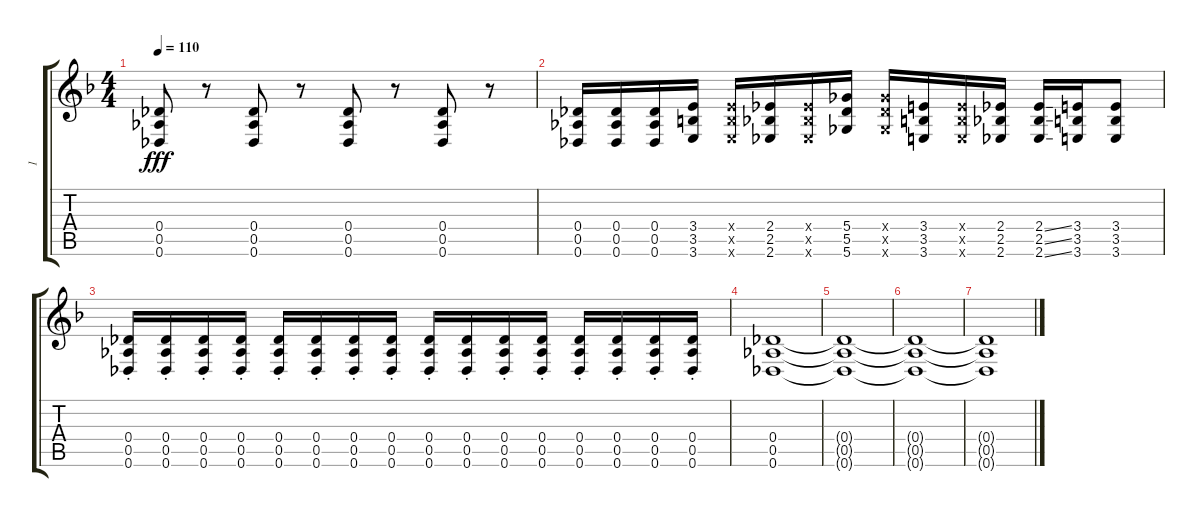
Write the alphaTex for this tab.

\track ("1" "1") {instrument distortionguitar}
\staff {score tabs}
\tuning (Eb4 Bb3 Gb3 Db3 Ab2 Db2) {hide}
\ts (4 4)
\tempo 110
\clef g2
\ks f
(0.4 0.5 0.6).8{dy fff} r.8 (0.4 0.5 0.6).8 r.8 (0.4 0.5 0.6).8 r.8 (0.4 0.5 0.6).8 r.8 |
(0.4 0.5 0.6).16 (0.4 0.5 0.6).16 (0.4 0.5 0.6).16 (3.4 3.5 3.6).16 (3.4{x} 3.5{x} 3.6{x}).16 (2.4 2.5 2.6).16 (2.4{x} 2.5{x} 2.6{x}).16 (5.4 5.5 5.6).16 (5.4{x} 5.5{x} 5.6{x}).16 (3.4 3.5 3.6).16 (3.4{x} 3.5{x} 3.6{x}).16 (2.4 2.5 2.6).16 (2.4{ss} 2.5{ss} 2.6{ss}).16 (3.4 3.5 3.6).16 (3.4 3.5 3.6).8 |
(0.4{st} 0.5{st} 0.6{st}).16 (0.4{st} 0.5{st} 0.6{st}).16 (0.4{st} 0.5{st} 0.6{st}).16 (0.4{st} 0.5{st} 0.6{st}).16 (0.4{st} 0.5{st} 0.6{st}).16 (0.4{st} 0.5{st} 0.6{st}).16 (0.4{st} 0.5{st} 0.6{st}).16 (0.4{st} 0.5{st} 0.6{st}).16 (0.4{st} 0.5{st} 0.6{st}).16 (0.4{st} 0.5{st} 0.6{st}).16 (0.4{st} 0.5{st} 0.6{st}).16 (0.4{st} 0.5{st} 0.6{st}).16 (0.4{st} 0.5{st} 0.6{st}).16 (0.4{st} 0.5{st} 0.6{st}).16 (0.4{st} 0.5{st} 0.6{st}).16 (0.4{st} 0.5{st} 0.6{st}).16 |
(0.4 0.5 0.6).1 |
(0.4{t} 0.5{t} 0.6{t}).1 |
(0.4{t} 0.5{t} 0.6{t}).1 |
(0.4{t} 0.5{t} 0.6{t}).1
